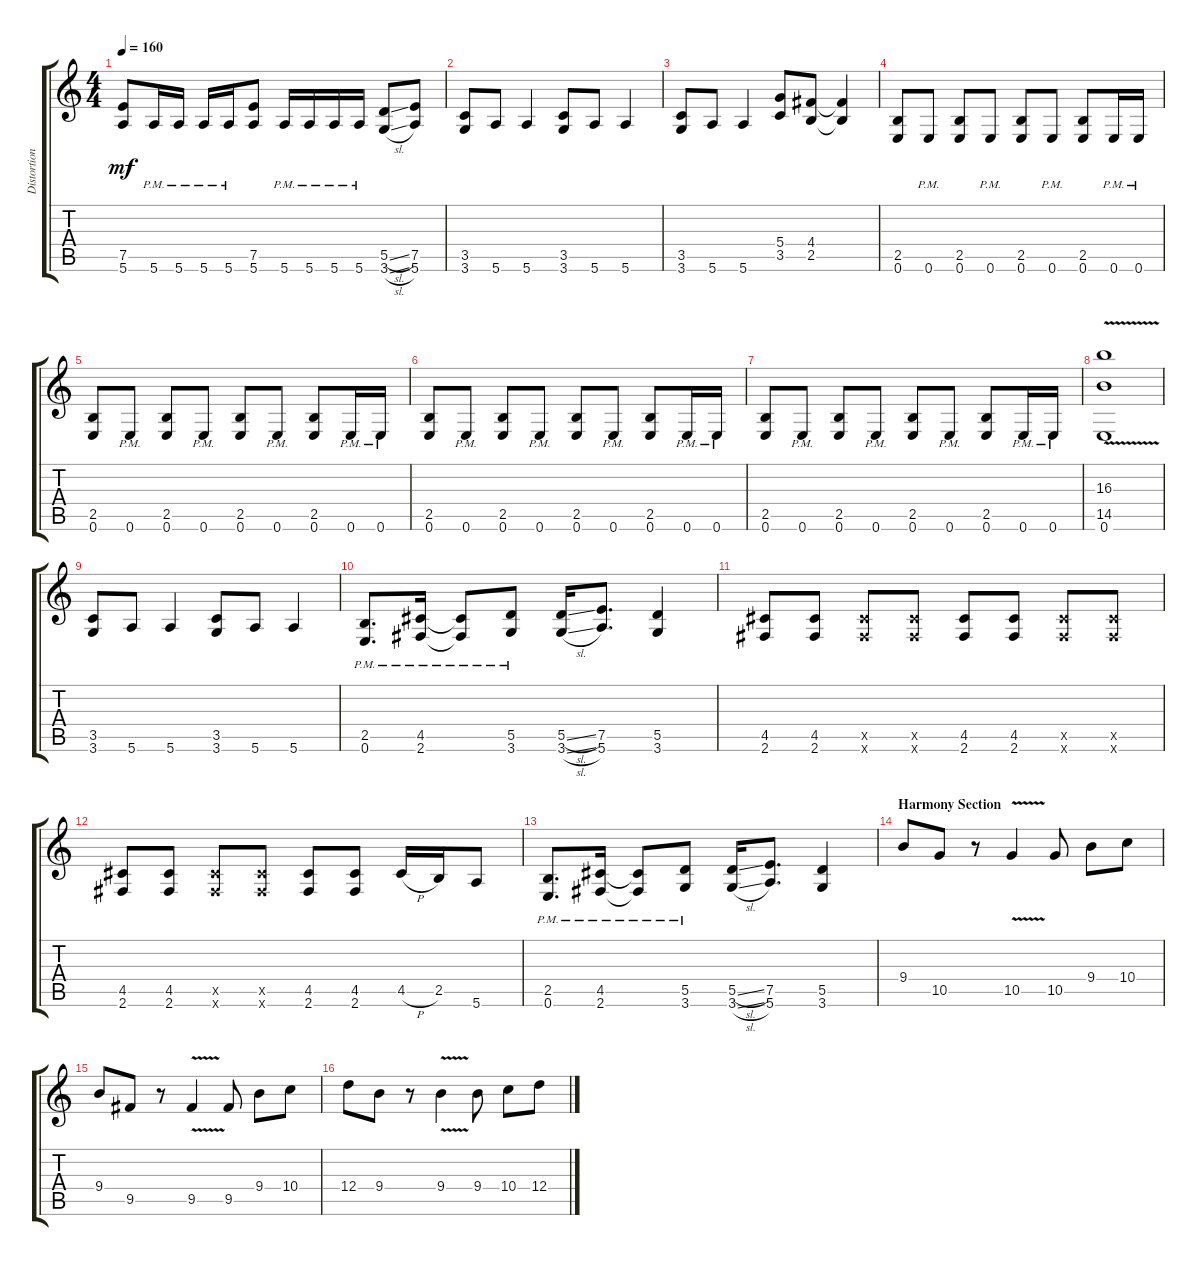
\track ("Distortion Guitar" "Distortion") {instrument distortionguitar}
\staff {score tabs}
\tuning (E4 B3 G3 D3 A2 E2) {hide}
\ts (4 4)
\tempo 160
\clef g2
\ks c
(7.5 5.6).8{dy mf} 5.6{pm}.16 5.6{pm}.16 5.6{pm}.16 5.6{pm}.16 (7.5 5.6).8 5.6{pm}.16 5.6{pm}.16 5.6{pm}.16 5.6{pm}.16 (5.5{sl} 3.6{sl}).8 (7.5 5.6).8 |
(3.5 3.6).8 5.6.8 5.6.4 (3.5 3.6).8 5.6.8 5.6.4 |
(3.5 3.6).8 5.6.8 5.6.4 (5.4 3.5).8 (4.4 2.5).8 (4.4{t} 2.5{t}).4 |
(2.5 0.6).8 0.6{pm}.8 (2.5 0.6).8 0.6{pm}.8 (2.5 0.6).8 0.6{pm}.8 (2.5 0.6).8 0.6{pm}.16 0.6{pm}.16 |
(2.5 0.6).8 0.6{pm}.8 (2.5 0.6).8 0.6{pm}.8 (2.5 0.6).8 0.6{pm}.8 (2.5 0.6).8 0.6{pm}.16 0.6{pm}.16 |
(2.5 0.6).8 0.6{pm}.8 (2.5 0.6).8 0.6{pm}.8 (2.5 0.6).8 0.6{pm}.8 (2.5 0.6).8 0.6{pm}.16 0.6{pm}.16 |
(2.5 0.6).8 0.6{pm}.8 (2.5 0.6).8 0.6{pm}.8 (2.5 0.6).8 0.6{pm}.8 (2.5 0.6).8 0.6{pm}.16 0.6{pm}.16 |
(16.3{v} 14.5{v} 0.6).1 |
(3.5 3.6).8 5.6.8 5.6.4 (3.5 3.6).8 5.6.8 5.6.4 |
(2.5{pm} 0.6{pm}).8{d} (4.5{pm} 2.6{pm}).16 (4.5{pm t} 2.6{pm t}).8 (5.5{pm} 3.6{pm}).8 (5.5{sl} 3.6{sl}).16 (7.5 5.6).8{d} (5.5 3.6).4 |
(4.5 2.6).8 (4.5 2.6).8 (4.5{x} 2.6{x}).8 (4.5{x} 2.6{x}).8 (4.5 2.6).8 (4.5 2.6).8 (4.5{x} 2.6{x}).8 (4.5{x} 2.6{x}).8 |
(4.5 2.6).8 (4.5 2.6).8 (4.5{x} 2.6{x}).8 (4.5{x} 2.6{x}).8 (4.5 2.6).8 (4.5 2.6).8 4.5{h}.16 2.5.16 5.6.8 |
(2.5{pm} 0.6{pm}).8{d} (4.5{pm} 2.6{pm}).16 (4.5{pm t} 2.6{pm t}).8 (5.5{pm} 3.6{pm}).8 (5.5{sl} 3.6{sl}).16 (7.5 5.6).8{d} (5.5 3.6).4 |
\section ("" "Harmony Section")
9.4.8 10.5.8 r.8 10.5{v}.4 10.5.8 9.4.8 10.4.8 |
9.4.8 9.5.8 r.8 9.5{v}.4 9.5.8 9.4.8 10.4.8 |
12.4.8 9.4.8 r.8 9.4{v}.4 9.4.8 10.4.8 12.4.8
